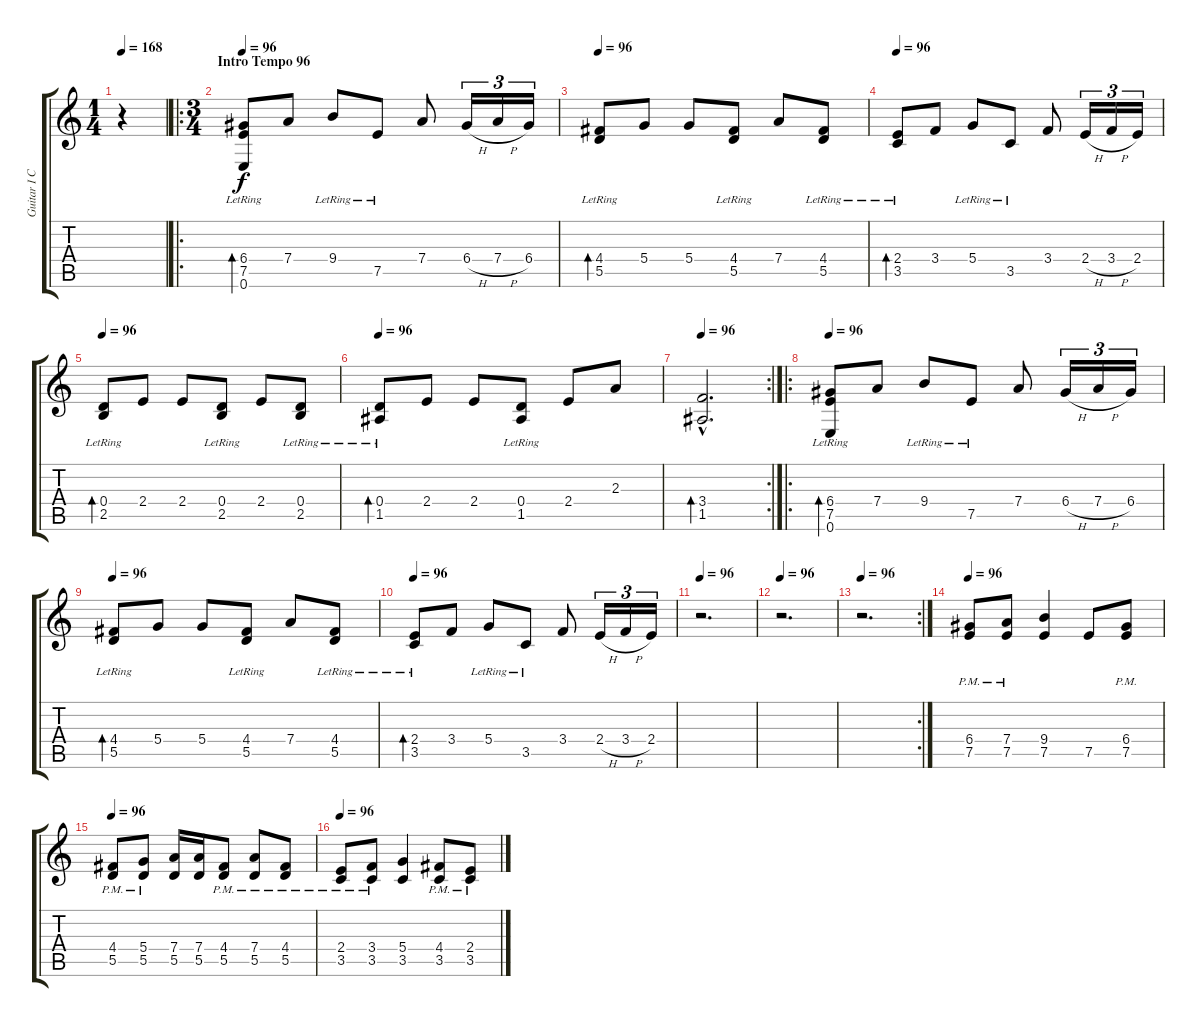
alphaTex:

\track ("Guitar I Clean/Over/Dist" "Guitar I C") {instrument overdrivenguitar}
\staff {score tabs}
\tuning (E4 B3 G3 D3 A2 E2) {hide}
\ts (1 4)
\tempo 168
\tempo 96
\tempo 168
\clef g2
\ks c
r.4{dy f instrument overdrivenguitar} |
\ro
\ts (3 4)
\section ("" "Intro Tempo 96")
\tempo 96
(6.4 7.5{lr} 0.6{lr}).8{bd 120 instrument electricguitarclean} 7.4.8 9.4{lr}.8 7.5{lr}.8 7.4.8 6.4{h}.16{tu (3 2)} 7.4{h}.16{tu (3 2)} 6.4.16{tu (3 2)} |
\tempo 96
(4.4 5.5{lr}).8{bd 120} 5.4.8 5.4.8 (4.4 5.5{lr}).8 7.4.8 (4.4 5.5{lr}).8 |
\tempo 96
(2.4 3.5{lr}).8{bd 120} 3.4.8 5.4{lr}.8 3.5{lr}.8 3.4.8 2.4{h}.16{tu (3 2)} 3.4{h}.16{tu (3 2)} 2.4.16{tu (3 2)} |
\tempo 96
(0.4 2.5{lr}).8{bd 120} 2.4.8 2.4.8 (0.4 2.5{lr}).8 2.4.8 (0.4 2.5{lr}).8 |
\tempo 96
(0.4 1.5{lr}).8{bd 120} 2.4.8 2.4.8 (0.4 1.5{lr}).8 2.4.8 2.3.8 |
\rc 2
\tempo 96
(3.4{hac} 1.5{hac}).2{d bd 120} |
\ro
\tempo 96
(6.4 7.5{lr} 0.6{lr}).8{bd 120 instrument electricguitarclean} 7.4.8 9.4{lr}.8 7.5{lr}.8 7.4.8 6.4{h}.16{tu (3 2)} 7.4{h}.16{tu (3 2)} 6.4.16{tu (3 2)} |
\tempo 96
(4.4 5.5{lr}).8{bd 120 instrument electricguitarclean} 5.4.8 5.4.8 (4.4 5.5{lr}).8 7.4.8 (4.4 5.5{lr}).8 |
\tempo 96
(2.4 3.5{lr}).8{bd 120 instrument electricguitarclean} 3.4.8 5.4{lr}.8 3.5{lr}.8 3.4.8 2.4{h}.16{tu (3 2)} 3.4{h}.16{tu (3 2)} 2.4.16{tu (3 2)} |
\tempo 96
r.2{d} |
\tempo 96
r.2{d} |
\rc 2
\tempo 96
r.2{d} |
\tempo 96
(6.4{pm} 7.5{pm}).8{instrument overdrivenguitar} (7.4{pm} 7.5{pm}).8 (9.4 7.5).4 7.5.8 (6.4{pm} 7.5{pm}).8 |
\tempo 96
(4.4{pm} 5.5{pm}).8 (5.4{pm} 5.5{pm}).8 (7.4 5.5).16 (7.4 5.5).16 (4.4{pm} 5.5{pm}).8 (7.4{pm} 5.5{pm}).8 (4.4{pm} 5.5{pm}).8 |
\tempo 96
(2.4{pm} 3.5{pm}).8 (3.4{pm} 3.5{pm}).8 (5.4 3.5).4 (4.4{pm} 3.5{pm}).8 (2.4{pm} 3.5{pm}).8
